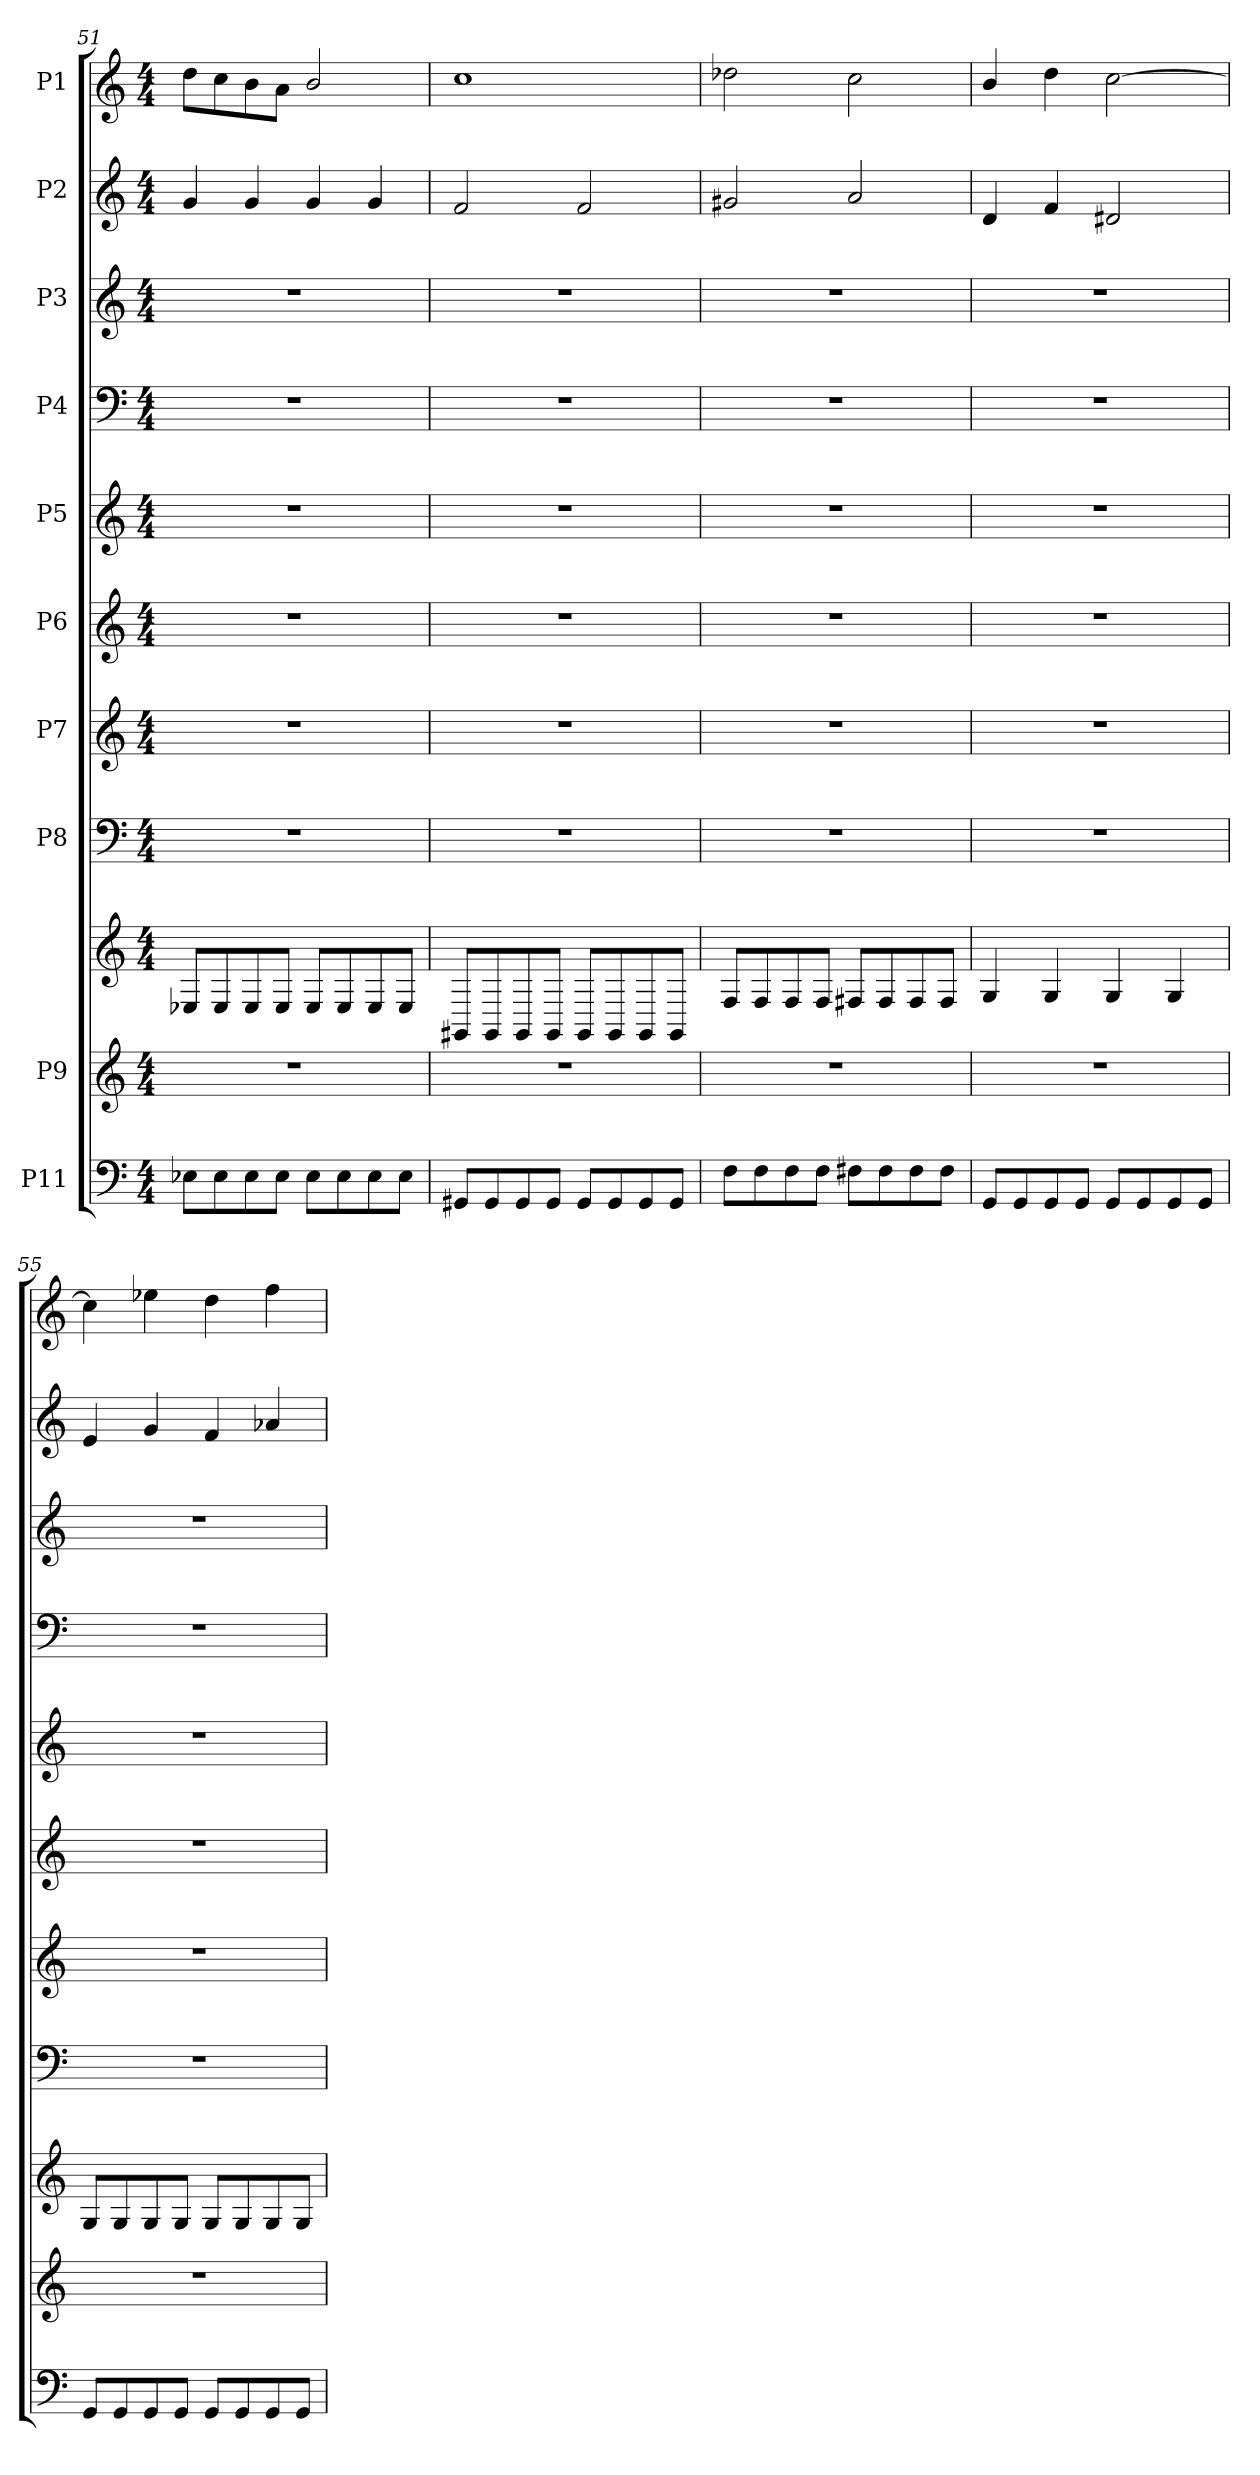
**kern	**kern	**kern	**kern	**kern	**kern	**kern	**kern	**kern	**kern	**kern
*part10	*part9	*part9	*part8	*part7	*part6	*part5	*part4	*part3	*part2	*part1
*staff11	*staff10	*staff9	*staff8	*staff7	*staff6	*staff5	*staff4	*staff3	*staff2	*staff1
*I"P11	*I"P9	*	*I"P8	*I"P7	*I"P6	*I"P5	*I"P4	*I"P3	*I"P2	*I"P1
*clefF4	*clefG2	*clefG2	*clefF4	*clefG2	*clefG2	*clefG2	*clefF4	*clefG2	*clefG2	*clefG2
*	*	*	*	*ITrd7c12	*	*	*	*ITrd7c12	*	*
*k[]	*k[]	*k[]	*k[]	*k[]	*k[]	*k[]	*k[]	*k[]	*k[]	*k[]
*C:	*C:	*C:	*C:	*C:	*C:	*C:	*C:	*C:	*C:	*C:
*M4/4	*M4/4	*M4/4	*M4/4	*M4/4	*M4/4	*M4/4	*M4/4	*M4/4	*M4/4	*M4/4
=51	=51	=51	=51	=51	=51	=51	=51	=51	=51	=51
8E-X\L	1r	8E-X/L	1r	1r	1r	1r	1r	1r	4g/	8dd\L
8E-\	.	8E-/	.	.	.	.	.	.	.	8cc\
8E-\	.	8E-/	.	.	.	.	.	.	4g/	8b\
8E-\J	.	8E-/J	.	.	.	.	.	.	.	8a\J
8E-\L	.	8E-/L	.	.	.	.	.	.	4g/	2b/
8E-\	.	8E-/	.	.	.	.	.	.	.	.
8E-\	.	8E-/	.	.	.	.	.	.	4g/	.
8E-\J	.	8E-/J	.	.	.	.	.	.	.	.
!!LO:PB:g=z
=52	=52	=52	=52	=52	=52	=52	=52	=52	=52	=52
8GG#X/L	1r	8GG#X/L	1r	1r	1r	1r	1r	1r	2f/	1cc
8GG#/	.	8GG#/	.	.	.	.	.	.	.	.
8GG#/	.	8GG#/	.	.	.	.	.	.	.	.
8GG#/J	.	8GG#/J	.	.	.	.	.	.	.	.
8GG#/L	.	8GG#/L	.	.	.	.	.	.	2f/	.
8GG#/	.	8GG#/	.	.	.	.	.	.	.	.
8GG#/	.	8GG#/	.	.	.	.	.	.	.	.
8GG#/J	.	8GG#/J	.	.	.	.	.	.	.	.
=53	=53	=53	=53	=53	=53	=53	=53	=53	=53	=53
8F\L	1r	8F/L	1r	1r	1r	1r	1r	1r	2g#X/	2dd-X\
8F\	.	8F/	.	.	.	.	.	.	.	.
8F\	.	8F/	.	.	.	.	.	.	.	.
8F\J	.	8F/J	.	.	.	.	.	.	.	.
8F#X\L	.	8F#X/L	.	.	.	.	.	.	2a/	2cc\
8F#\	.	8F#/	.	.	.	.	.	.	.	.
8F#\	.	8F#/	.	.	.	.	.	.	.	.
8F#\J	.	8F#/J	.	.	.	.	.	.	.	.
=54	=54	=54	=54	=54	=54	=54	=54	=54	=54	=54
8GG/L	1r	4G/	1r	1r	1r	1r	1r	1r	4d/	4b/
8GG/	.	.	.	.	.	.	.	.	.	.
8GG/	.	4G/	.	.	.	.	.	.	4f/	4dd\
8GG/J	.	.	.	.	.	.	.	.	.	.
8GG/L	.	4G/	.	.	.	.	.	.	2d#X/	[>2cc\
8GG/	.	.	.	.	.	.	.	.	.	.
8GG/	.	4G/	.	.	.	.	.	.	.	.
8GG/J	.	.	.	.	.	.	.	.	.	.
=55	=55	=55	=55	=55	=55	=55	=55	=55	=55	=55
8GG/L	1r	8G/L	1r	1r	1r	1r	1r	1r	4e/	4cc\]
8GG/	.	8G/	.	.	.	.	.	.	.	.
8GG/	.	8G/	.	.	.	.	.	.	4g/	4ee-X\
8GG/J	.	8G/J	.	.	.	.	.	.	.	.
8GG/L	.	8G/L	.	.	.	.	.	.	4f/	4dd\
8GG/	.	8G/	.	.	.	.	.	.	.	.
8GG/	.	8G/	.	.	.	.	.	.	4a-X/	4ff\
8GG/J	.	8G/J	.	.	.	.	.	.	.	.
=	=	=	=	=	=	=	=	=	=	=
*-	*-	*-	*-	*-	*-	*-	*-	*-	*-	*-
